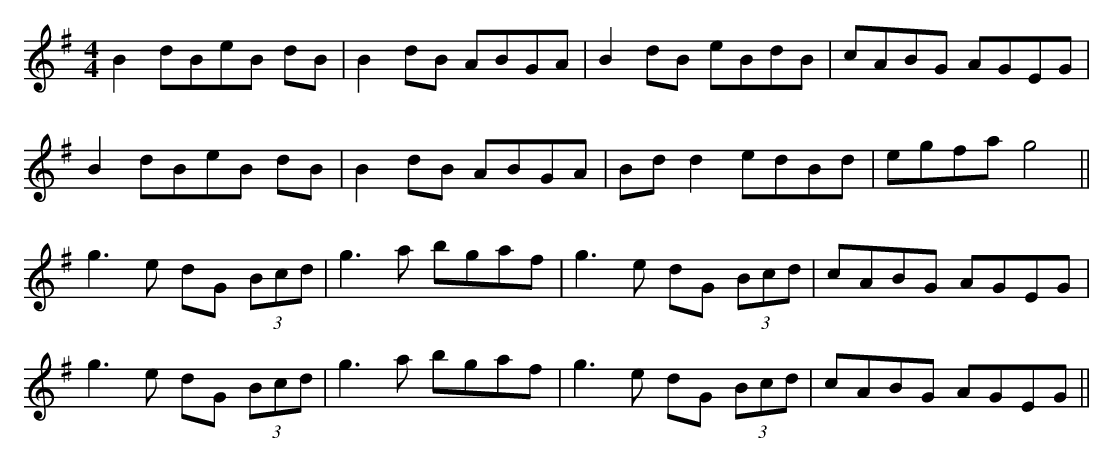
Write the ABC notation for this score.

X:1
M:4/4
K:G
B2 dBeB dB|B2 dB ABGA|B2 dB eBdB|cABG AGEG|
B2 dBeB dB|B2 dB ABGA|Bd d2 edBd|egfa g4||
g3e dG (3Bcd|g3a bgaf|g3e dG (3Bcd|cABG AGEG|
g3e dG (3Bcd|g3a bgaf|g3e dG (3Bcd|cABG AGEG||
